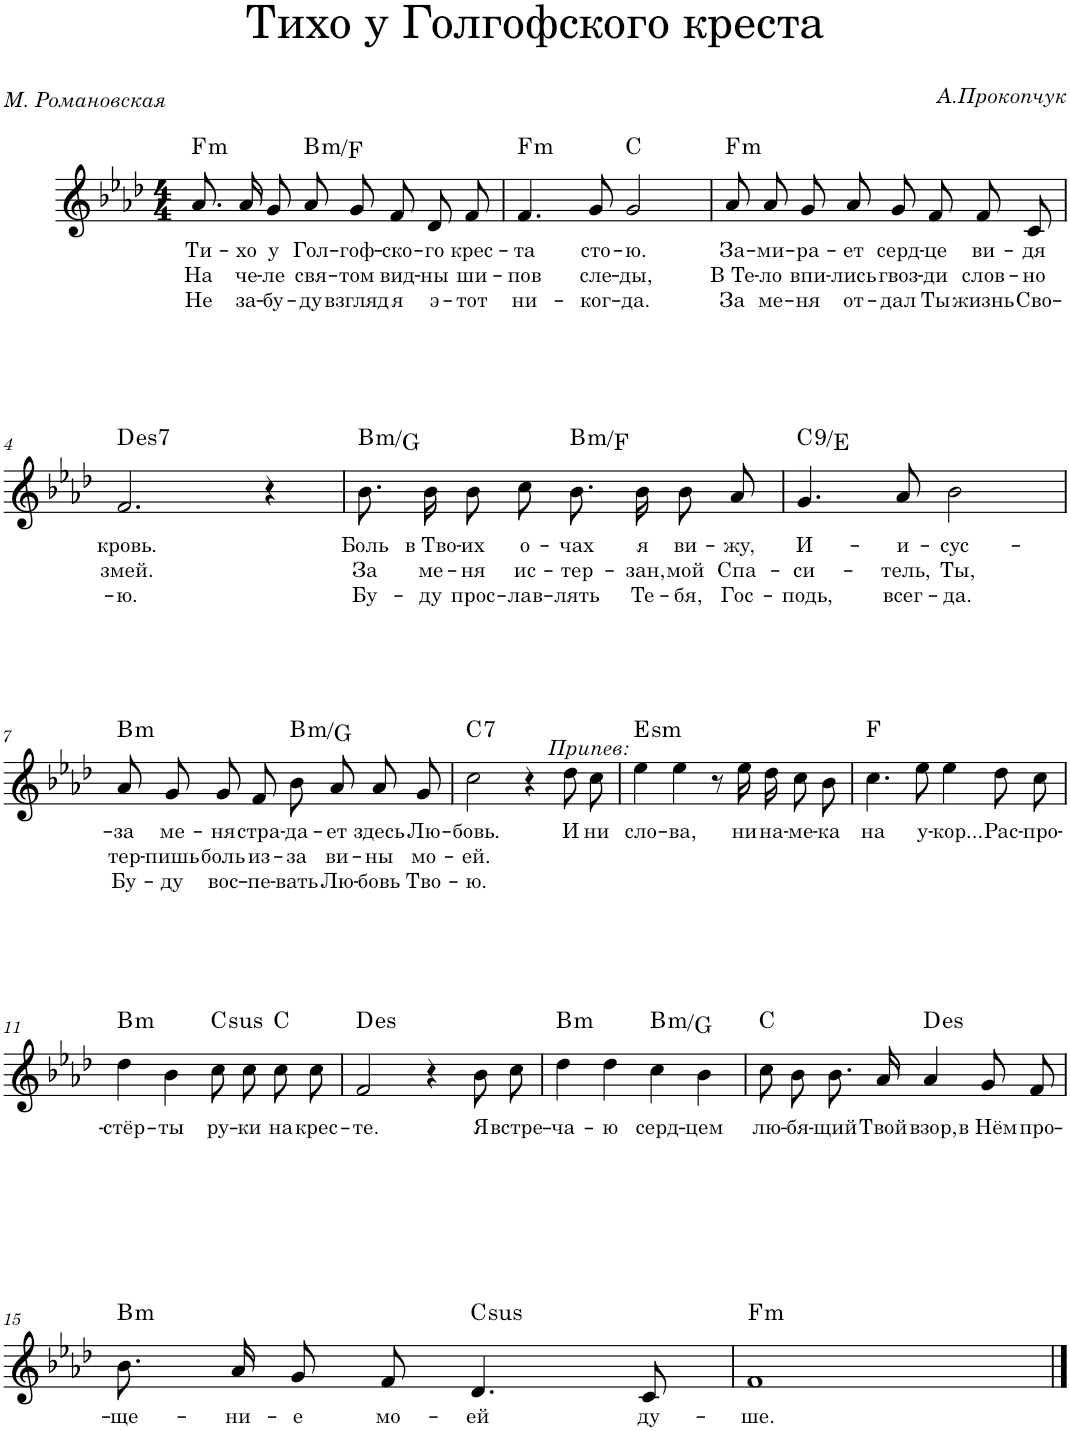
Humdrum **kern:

**kern	**text	**text	**text	**harte
*part1	*part1	*part1	*part1	*part1
*staff1	*staff1	*staff1	*staff1	*
*I"Piano	*	*	*	*
*I'Pno.	*	*	*	*
*clefG2	*	*	*	*
*k[b-e-a-d-]	*	*	*	*
*M4/4	*	*	*	*
=1	=1	=1	=1	=1
!	!LO:LY:b	!LO:LY:b	!LO:LY:b	!LO:H:kt=m
8.a-/L	Ти-	На	Не	F:min
!	!LO:LY:b	!LO:LY:b	!LO:LY:b	!
16a-/Jk	-хо	че-	за-	.
!	!LO:LY:b	!LO:LY:b	!LO:LY:b	!
8g/	у	-ле	-бу-	.
!	!LO:LY:b	!LO:LY:b	!LO:LY:b	!LO:H:kt=m
8a-/	Гол-	свя-	-ду	B:min/b5
!	!LO:LY:b	!LO:LY:b	!LO:LY:b	!
8g/L	-гоф-	-том	взгляд	.
!	!LO:LY:b	!LO:LY:b	!LO:LY:b	!
8f/J	-ско-	вид-	я	.
!	!LO:LY:b	!LO:LY:b	!LO:LY:b	!
8d-/L	-го	-ны	э-	.
!	!LO:LY:b	!LO:LY:b	!LO:LY:b	!
8f/J	крес-	ши-	-тот	.
=2	=2	=2	=2	=2
!	!LO:LY:b	!LO:LY:b	!LO:LY:b	!LO:H:kt=m
4.f/	-та	-пов	ни-	F:min
!	!LO:LY:b	!LO:LY:b	!LO:LY:b	!
8g/	сто-	сле-	-ког-	.
!	!LO:LY:b	!LO:LY:b	!LO:LY:b	!
2g/	-ю.	-ды,	-да.	C:maj
=3	=3	=3	=3	=3
!	!LO:LY:b	!LO:LY:b	!LO:LY:b	!LO:H:kt=m
8a-/L	За-	В Те-	За	F:min
!	!LO:LY:b	!LO:LY:b	!LO:LY:b	!
8a-/J	-ми-	-ло	ме-	.
!	!LO:LY:b	!LO:LY:b	!LO:LY:b	!
8g/L	-ра-	впи-	-ня	.
!	!LO:LY:b	!LO:LY:b	!LO:LY:b	!
8a-/J	-ет	-лись	от-	.
!	!LO:LY:b	!LO:LY:b	!LO:LY:b	!
8g/L	серд-	гвоз-	-дал	.
!	!LO:LY:b	!LO:LY:b	!LO:LY:b	!
8f/J	-це	-ди	Ты	.
!	!LO:LY:b	!LO:LY:b	!LO:LY:b	!
8f/L	ви-	слов-	жизнь	.
!	!LO:LY:b	!LO:LY:b	!LO:LY:b	!
8c/J	-дя	-но	Сво-	.
!!LO:LB:g=z
=4	=4	=4	=4	=4
!	!LO:LY:b	!LO:LY:b	!LO:LY:b	!LO:H:kt=es
2.f/	кровь.	змей.	-ю.	.
4r	.	.	.	.
=5	=5	=5	=5	=5
!	!LO:LY:b	!LO:LY:b	!LO:LY:b	!LO:H:kt=m
8.b-\L	Боль	За	Бу-	B:min/b6
!	!LO:LY:b	!LO:LY:b	!LO:LY:b	!
16b-\Jk	в Тво-	ме-	-ду	.
!	!LO:LY:b	!LO:LY:b	!LO:LY:b	!
8b-\L	-их	-ня	прос-	.
!	!LO:LY:b	!LO:LY:b	!LO:LY:b	!
8cc\J	о-	ис-	-лав-	.
!	!LO:LY:b	!LO:LY:b	!LO:LY:b	!LO:H:kt=m
8.b-\L	-чах	-тер-	-лять	B:min/b5
!	!LO:LY:b	!LO:LY:b	!LO:LY:b	!
16b-\Jk	я	-зан,	Те-	.
!	!LO:LY:b	!LO:LY:b	!LO:LY:b	!
8b-/L	ви-	мой	-бя,	.
!	!LO:LY:b	!LO:LY:b	!LO:LY:b	!
8a-/J	-жу,	Спа-	Гос-	.
=6	=6	=6	=6	=6
!	!LO:LY:b	!LO:LY:b	!LO:LY:b	!LO:H:kt=9
4.g/	И-	-си-	-подь,	C:9/3
!	!LO:LY:b	!LO:LY:b	!LO:LY:b	!
8a-/	-и-	-тель,	всег-	.
!	!LO:LY:b	!LO:LY:b	!LO:LY:b	!
2b-\	-сус-	Ты,	-да.	.
!!LO:LB:g=z
=7	=7	=7	=7	=7
!	!LO:LY:b	!LO:LY:b	!LO:LY:b	!LO:H:kt=m
8a-/L	-за	тер-	Бу-	B:min
!	!LO:LY:b	!LO:LY:b	!LO:LY:b	!
8g/J	ме-	-пишь	-ду	.
!	!LO:LY:b	!LO:LY:b	!LO:LY:b	!
8g/L	-ня	боль	вос-	.
!	!LO:LY:b	!LO:LY:b	!LO:LY:b	!
8f/J	стра-	из-	-пе-	.
!	!LO:LY:b	!LO:LY:b	!LO:LY:b	!LO:H:kt=m
8b-/L	-да-	-за	-вать	B:min/b6
!	!LO:LY:b	!LO:LY:b	!LO:LY:b	!
8a-/J	-ет	ви-	Лю-	.
!	!LO:LY:b	!LO:LY:b	!LO:LY:b	!
8a-/L	здесь	-ны	-бовь	.
!	!LO:LY:b	!LO:LY:b	!LO:LY:b	!
8g/J	Лю-	мо-	Тво-	.
=8	=8	=8	=8	=8
!	!LO:LY:b	!LO:LY:b	!LO:LY:b	!LO:H:kt=7
2cc\	-бовь.	-ей.	-ю.	C:7
4r	.	.	.	.
!	!LO:LY:b	!	!	!
8dd-\L	И	.	.	.
!	!LO:LY:b	!	!	!
8cc\J	ни	.	.	.
=9	=9	=9	=9	=9
!LO:TX:b:i:t=Припев&colon;	!	!	!	!
!	!LO:LY:b	!	!	!LO:H:kt=sm
4ee-\	сло-	.	.	.
!	!LO:LY:b	!	!	!
4ee-\	-ва,	.	.	.
8r	.	.	.	.
!	!LO:LY:b	!	!	!
16ee-\LL	ни	.	.	.
!	!LO:LY:b	!	!	!
16dd-\JJ	на-	.	.	.
!	!LO:LY:b	!	!	!
8cc\L	-ме-	.	.	.
!	!LO:LY:b	!	!	!
8b-\J	-ка	.	.	.
=10	=10	=10	=10	=10
!	!LO:LY:b	!	!	!
4.cc\	на	.	.	F:maj
!	!LO:LY:b	!	!	!
8ee-\	у-	.	.	.
!	!LO:LY:b	!	!	!
4ee-\	-кор...	.	.	.
!	!LO:LY:b	!	!	!
8dd-\L	Рас-	.	.	.
!	!LO:LY:b	!	!	!
8cc\J	-про-	.	.	.
!!LO:LB:g=z
=11	=11	=11	=11	=11
!	!LO:LY:b	!	!	!LO:H:kt=m
4dd-\	-стёр-	.	.	B:min
!	!LO:LY:b	!	!	!
4b-\	-ты	.	.	.
!	!LO:LY:b	!	!	!LO:H:kt=sus
8cc\L	ру-	.	.	C:sus4
!	!LO:LY:b	!	!	!
8cc\J	-ки	.	.	.
!	!LO:LY:b	!	!	!
8cc\L	на	.	.	C:maj
!	!LO:LY:b	!	!	!
8cc\J	крес-	.	.	.
=12	=12	=12	=12	=12
!	!LO:LY:b	!	!	!LO:H:kt=es
2f/	-те.	.	.	.
4r	.	.	.	.
!	!LO:LY:b	!	!	!
8b-\L	Я	.	.	.
!	!LO:LY:b	!	!	!
8cc\J	встре-	.	.	.
=13	=13	=13	=13	=13
!	!LO:LY:b	!	!	!LO:H:kt=m
4dd-\	-ча-	.	.	B:min
!	!LO:LY:b	!	!	!
4dd-\	-ю	.	.	.
!	!LO:LY:b	!	!	!LO:H:kt=m
4cc\	серд-	.	.	B:min/b6
!	!LO:LY:b	!	!	!
4b-\	-цем	.	.	.
=14	=14	=14	=14	=14
!	!LO:LY:b	!	!	!
8cc\L	лю-	.	.	C:maj
!	!LO:LY:b	!	!	!
8b-\J	-бя-	.	.	.
!	!LO:LY:b	!	!	!
8.b-/L	-щий	.	.	.
!	!LO:LY:b	!	!	!
16a-/Jk	Твой	.	.	.
!	!LO:LY:b	!	!	!LO:H:kt=es
4a-/	взор,	.	.	.
!	!LO:LY:b	!	!	!
8g/L	в Нём	.	.	.
!	!LO:LY:b	!	!	!
8f/J	про-	.	.	.
!!LO:LB:g=z
=15	=15	=15	=15	=15
!	!LO:LY:b	!	!	!LO:H:kt=m
8.b-/L	-ще-	.	.	B:min
!	!LO:LY:b	!	!	!
16a-/Jk	-ни-	.	.	.
!	!LO:LY:b	!	!	!
8g/L	-е	.	.	.
!	!LO:LY:b	!	!	!
8f/J	мо-	.	.	.
!	!LO:LY:b	!	!	!LO:H:kt=sus
4.d-/	-ей	.	.	C:sus4
!	!LO:LY:b	!	!	!
8c/	ду-	.	.	.
=16	=16	=16	=16	=16
!	!LO:LY:b	!	!	!LO:H:kt=m
1f	-ше.	.	.	F:min
==	==	==	==	==
*-	*-	*-	*-	*-
